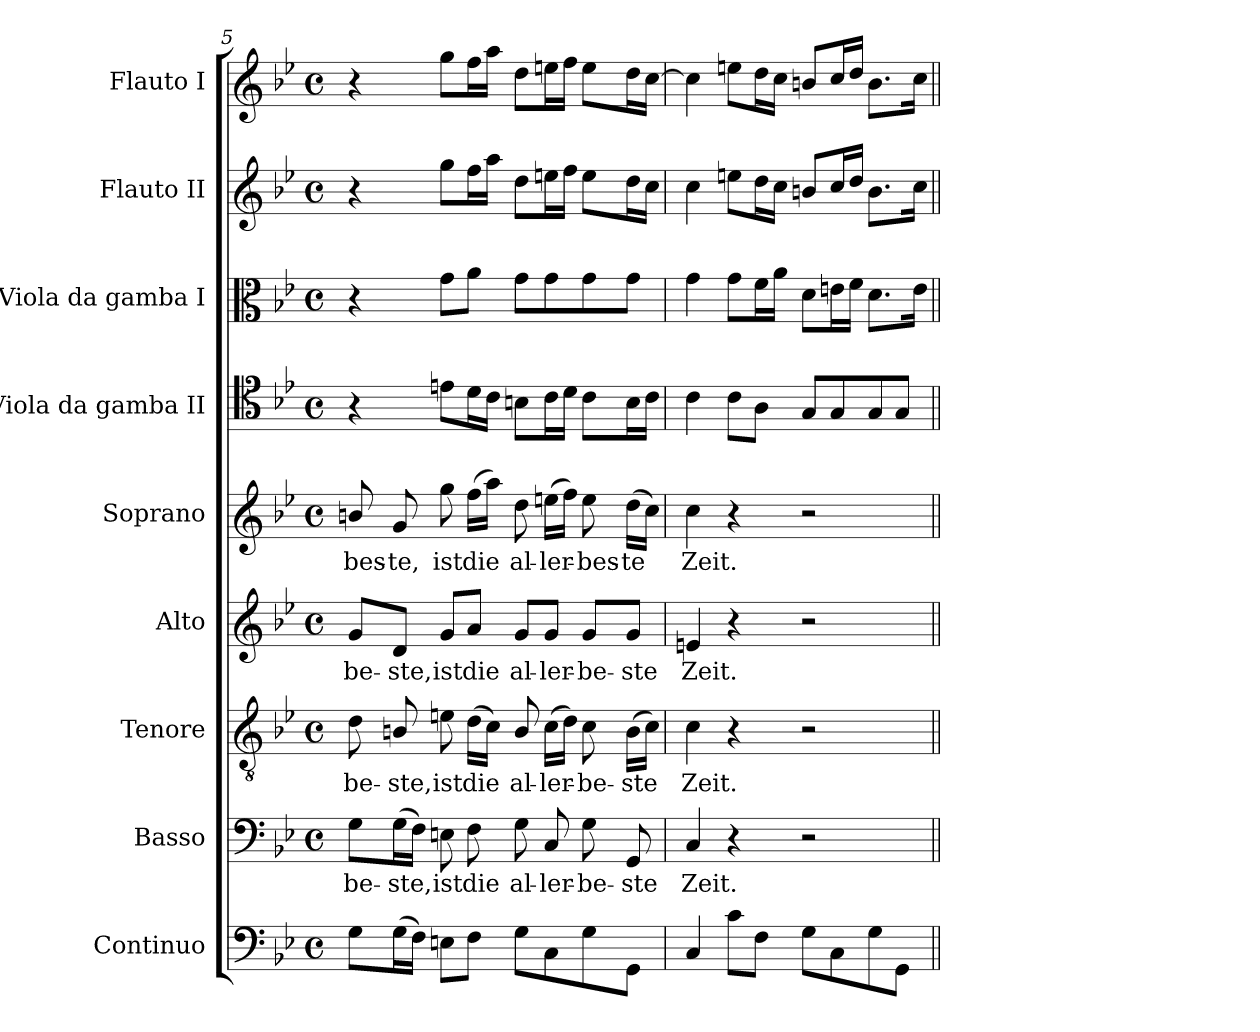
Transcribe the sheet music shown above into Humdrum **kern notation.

**kern	**kern	**text	**kern	**text	**kern	**text	**kern	**text	**kern	**kern	**kern	**kern
*part9	*part8	*part8	*part7	*part7	*part6	*part6	*part5	*part5	*part4	*part3	*part2	*part1
*staff9	*staff8	*staff8	*staff7	*staff7	*staff6	*staff6	*staff5	*staff5	*staff4	*staff3	*staff2	*staff1
*I"Continuo	*I"Basso	*	*I"Tenore	*	*I"Alto	*	*I"Soprano	*	*I"Viola da gamba II	*I"Viola da gamba I	*I"Flauto II	*I"Flauto I
!!LO:LB:g=z
*clefF4	*clefF4	*	*clefGv2	*	*clefG2	*	*clefG2	*	*clefC4	*clefC3	*clefG2	*clefG2
*	*	*	*ITrd7c12	*	*	*	*	*	*	*	*	*
*k[b-e-]	*k[b-e-]	*	*k[b-e-]	*	*k[b-e-]	*	*k[b-e-]	*	*k[b-e-]	*k[b-e-]	*k[b-e-]	*k[b-e-]
*B-:	*B-:	*	*B-:	*	*B-:	*	*B-:	*	*B-:	*B-:	*B-:	*B-:
*M4/4	*M4/4	*	*M4/4	*	*M4/4	*	*M4/4	*	*M4/4	*M4/4	*M4/4	*M4/4
*met(c)	*met(c)	*	*met(c)	*	*met(c)	*	*met(c)	*	*met(c)	*met(c)	*met(c)	*met(c)
=5	=5	=5	=5	=5	=5	=5	=5	=5	=5	=5	=5	=5
!	!	!LO:LY:b:color=#000000	!	!	!	!	!	!	!	!	!	!
!	!	!	!	!LO:LY:b:color=#000000	!	!	!	!	!	!	!	!
!	!	!	!	!	!	!LO:LY:b:color=#000000	!	!	!	!	!	!
!	!	!	!	!	!	!	!	!LO:LY:b:color=#000000	!	!	!	!
8Gi\L	8Gi\L	-be-	8Di\	-be-	8gi/L	-be-	8bni/	-bes-	4r	4r	4r	4r
!	!	!LO:LY:b:color=#000000	!	!	!	!	!	!	!	!	!	!
!	!	!	!	!LO:LY:b:color=#000000	!	!	!	!	!	!	!	!
!	!	!	!	!	!	!LO:LY:b:color=#000000	!	!	!	!	!	!
!	!	!	!	!	!	!	!	!LO:LY:b:color=#000000	!	!	!	!
(16Gi\L	(16Gi\L	-ste,	8BBni/	-ste,	8di/J	-ste,	8gi/	-te,	.	.	.	.
16Fi\JJ)	16Fi\JJ)	.	.	.	.	.	.	.	.	.	.	.
!	!	!LO:LY:b:color=#000000	!	!	!	!	!	!	!	!	!	!
!	!	!	!	!LO:LY:b:color=#000000	!	!	!	!	!	!	!	!
!	!	!	!	!	!	!LO:LY:b:color=#000000	!	!	!	!	!	!
!	!	!	!	!	!	!	!	!LO:LY:b:color=#000000	!	!	!	!
8Eni\L	8Eni\	ist	8Eni\	ist	8gi/L	ist	8ggi\	ist	8eni\L	8gi\L	8ggi\L	8ggi\L
!	!	!LO:LY:b:color=#000000	!	!	!	!	!	!	!	!	!	!
!	!	!	!	!LO:LY:b:color=#000000	!	!	!	!	!	!	!	!
!	!	!	!	!	!	!LO:LY:b:color=#000000	!	!	!	!	!	!
!	!	!	!	!	!	!	!	!LO:LY:b:color=#000000	!	!	!	!
8Fi\J	8Fi\	die	(16Di\LL	die	8ai/J	die	(16ffi\LL	die	16di\L	8ai\J	16ffi\L	16ffi\L
.	.	.	16Ci\JJ)	.	.	.	16aai\JJ)	.	16ci\JJ	.	16aai\JJ	16aai\JJ
!	!	!LO:LY:b:color=#000000	!	!	!	!	!	!	!	!	!	!
!	!	!	!	!LO:LY:b:color=#000000	!	!	!	!	!	!	!	!
!	!	!	!	!	!	!LO:LY:b:color=#000000	!	!	!	!	!	!
!	!	!	!	!	!	!	!	!LO:LY:b:color=#000000	!	!	!	!
8Gi\L	8Gi\	al-	8BBi/	al-	8gi/L	al-	8ddi\	al-	8Bni\L	8gi\L	8ddi\L	8ddi\L
!	!	!LO:LY:b:color=#000000	!	!	!	!	!	!	!	!	!	!
!	!	!	!	!LO:LY:b:color=#000000	!	!	!	!	!	!	!	!
!	!	!	!	!	!	!LO:LY:b:color=#000000	!	!	!	!	!	!
!	!	!	!	!	!	!	!	!LO:LY:b:color=#000000	!	!	!	!
8Ci\	8Ci/	-ler-	(16Ci\LL	-ler-	8gi/J	-ler-	(16eeni\LL	-ler-	16ci\L	8gi\	16eeni\L	16eeni\L
.	.	.	16Di\JJ)	.	.	.	16ffi\JJ)	.	16di\JJ	.	16ffi\JJ	16ffi\JJ
!	!	!LO:LY:b:color=#000000	!	!	!	!	!	!	!	!	!	!
!	!	!	!	!LO:LY:b:color=#000000	!	!	!	!	!	!	!	!
!	!	!	!	!	!	!LO:LY:b:color=#000000	!	!	!	!	!	!
!	!	!	!	!	!	!	!	!LO:LY:b:color=#000000	!	!	!	!
8Gi\	8Gi\	-be-	8Ci\	-be-	8gi/L	-be-	8eei\	-bes-	8ci\L	8gi\	8eei\L	8eei\L
!	!	!LO:LY:b:color=#000000	!	!	!	!	!	!	!	!	!	!
!	!	!	!	!LO:LY:b:color=#000000	!	!	!	!	!	!	!	!
!	!	!	!	!	!	!LO:LY:b:color=#000000	!	!	!	!	!	!
!	!	!	!	!	!	!	!	!LO:LY:b:color=#000000	!	!	!	!
8GGi\J	8GGi/	-ste	(16BBi\LL	-ste	8gi/J	-ste	(16ddi\LL	-te	16Bi\L	8gi\J	16ddi\L	16ddi\L
.	.	.	16Ci\JJ)	.	.	.	16cci\JJ)	.	16ci\JJ	.	16cci\JJ	[16cci\JJ
=6	=6	=6	=6	=6	=6	=6	=6	=6	=6	=6	=6	=6
!	!	!LO:LY:b:color=#000000	!	!	!	!	!	!	!	!	!	!
!	!	!	!	!LO:LY:b:color=#000000	!	!	!	!	!	!	!	!
!	!	!	!	!	!	!LO:LY:b:color=#000000	!	!	!	!	!	!
!	!	!	!	!	!	!	!	!LO:LY:b:color=#000000	!	!	!	!
4Ci/	4Ci/	Zeit.	4Ci\	Zeit.	4eni/	Zeit.	4cci\	Zeit.	4ci\	4gi\	4cci\	4cci\]
8ci\L	4r	.	4r	.	4r	.	4r	.	8ci\L	8gi\L	8eeni\L	8eeni\L
8Fi\J	.	.	.	.	.	.	.	.	8Ai\J	16fi\L	16ddi\L	16ddi\L
.	.	.	.	.	.	.	.	.	.	16ai\JJ	16cci\JJ	16cci\JJ
8Gi\L	2r	.	2r	.	2r	.	2r	.	8Gi/L	8di\L	8bni/L	8bni/L
8Ci\	.	.	.	.	.	.	.	.	8Gi/	16eni\L	16cci/L	16cci/L
.	.	.	.	.	.	.	.	.	.	16fi\JJ	16ddi/JJ	16ddi/JJ
8Gi\	.	.	.	.	.	.	.	.	8Gi/	8.di\L	8.bi\L	8.bi\L
8GGi\J	.	.	.	.	.	.	.	.	8Gi/J	.	.	.
.	.	.	.	.	.	.	.	.	.	16ei\Jk	16cci\Jk	16cci\Jk
=||	=||	=||	=||	=||	=||	=||	=||	=||	=||	=||	=||	=||
*-	*-	*-	*-	*-	*-	*-	*-	*-	*-	*-	*-	*-
